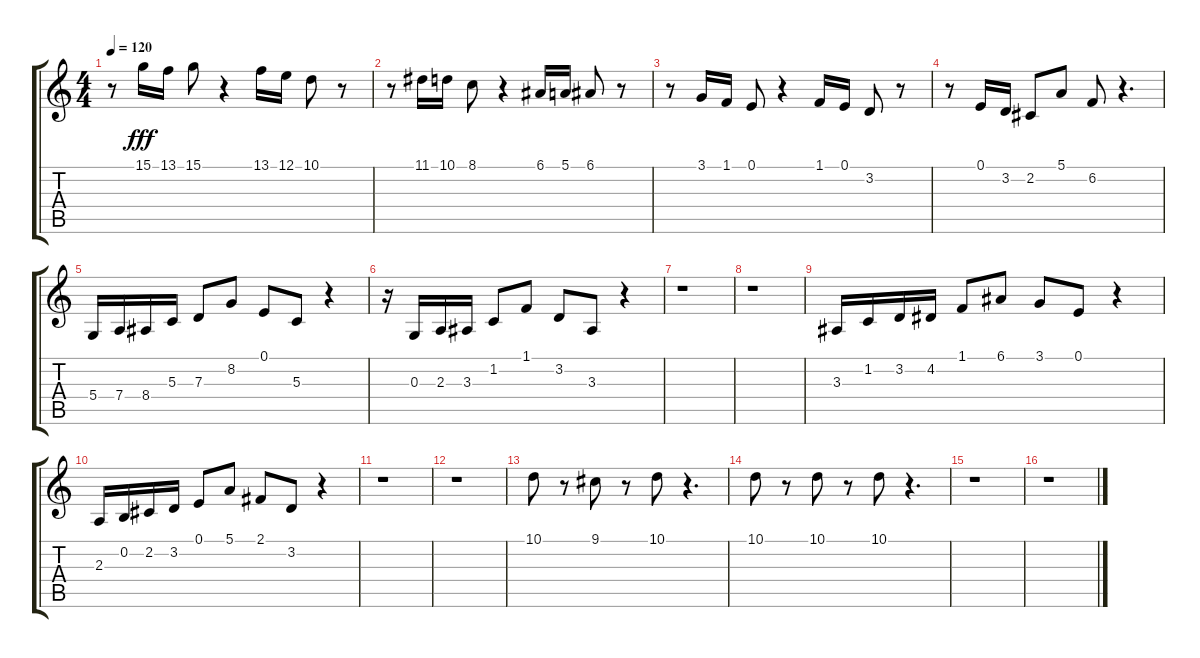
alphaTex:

\track "" {instrument harpsichord}
\staff {score tabs}
\tuning (E4 B3 G3 D3 A2 E2) {hide}
\ts (4 4)
\tempo 120
\clef g2
\ks c
r.8{dy fff} 15.1.16 13.1.16 15.1.8 r.4 13.1.16 12.1.16 10.1.8 r.8 |
r.8 11.1.16 10.1.16 8.1.8 r.4 6.1.16 5.1.16 6.1.8 r.8 |
r.8 3.1.16 1.1.16 0.1.8 r.4 1.1.16 0.1.16 3.2.8 r.8 |
r.8 0.1.16 3.2.16 2.2.8 5.1.8 6.2.8 r.4{d} |
5.4.16 7.4.16 8.4.16 5.3.16 7.3.8 8.2.8 0.1.8 5.3.8 r.4 |
r.16 0.3.16 2.3.16 3.3.16 1.2.8 1.1.8 3.2.8 3.3.8 r.4 |
r.1 |
r.1 |
3.3.16 1.2.16 3.2.16 4.2.16 1.1.8 6.1.8 3.1.8 0.1.8 r.4 |
2.3.16 0.2.16 2.2.16 3.2.16 0.1.8 5.1.8 2.1.8 3.2.8 r.4 |
r.1 |
r.1 |
10.1.8 r.8 9.1.8 r.8 10.1.8 r.4{d} |
10.1.8 r.8 10.1.8 r.8 10.1.8 r.4{d} |
r.1 |
r.1
